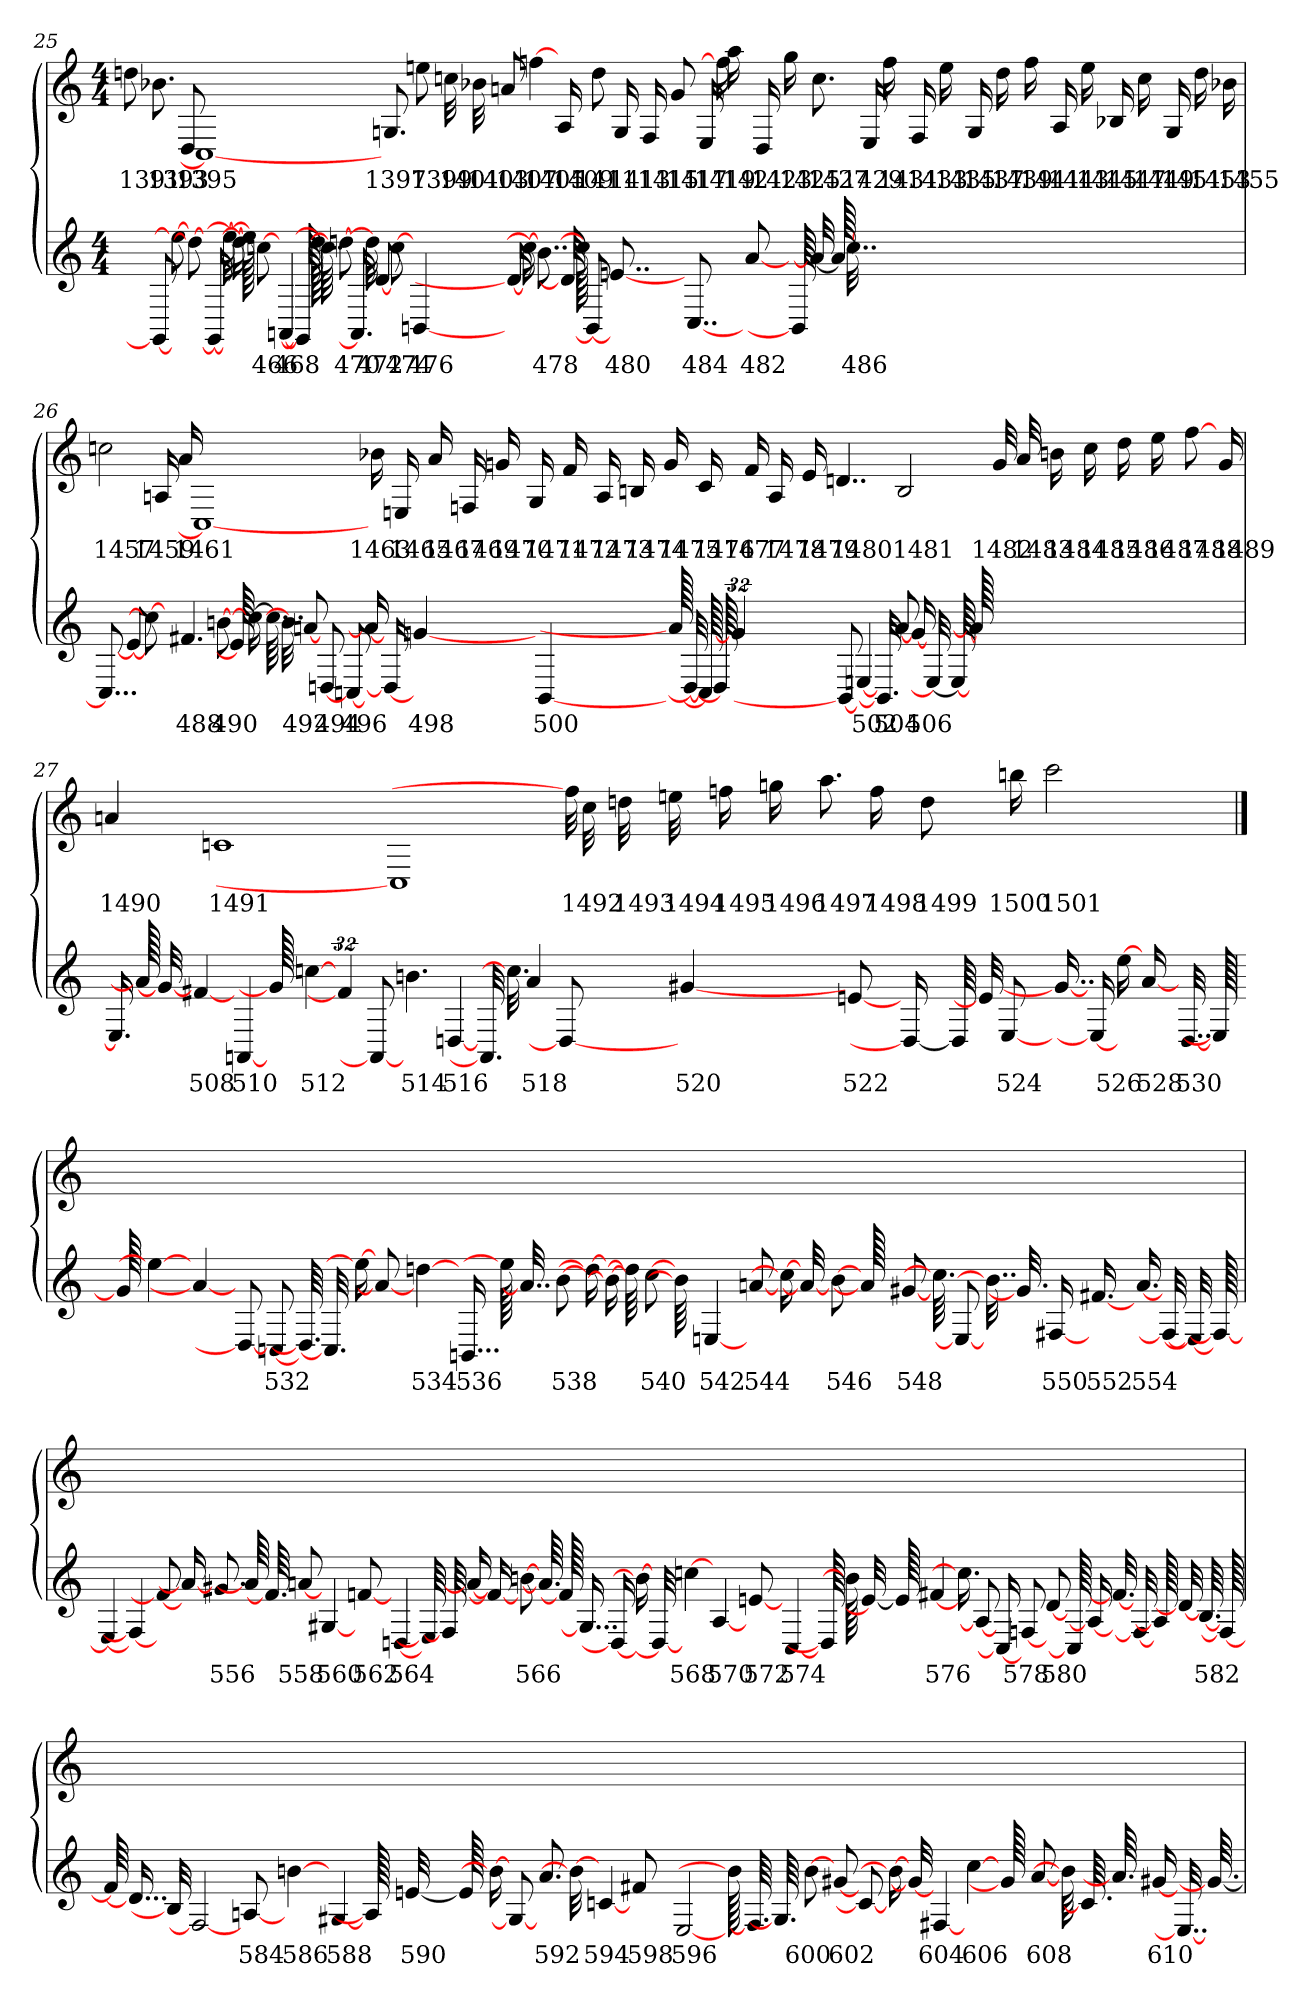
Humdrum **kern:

**kern	**text	**kern	**text
*part2	*part2	*part1	*part1
*staff2	*staff2	*staff1	*staff1
*clefG2	*	*clefG2	*
*M4/4	*	*M4/4	*
=25	=25	=25	=25
8ryy	.	8ddn	1391
8GG_	.	8.b-X	1393
8ee_	.	.	.
.	.	8D	1395
8dd_	.	.	.
.	.	1C_	.
32ryy	.	.	.
16GG_	.	.	.
32ee_	.	.	.
16dd_	.	.	.
128ee]	.	.	.
[8ccn	466	.	.
[4AAn	468	.	.
128GG]	.	.	.
128dd]	.	.	.
64.cc]	.	.	.
[8ddn	470	.	.
16.AA]	.	.	.
32dd]	.	.	.
[8d	472	.	.
.	.	8.Gn	1397
[8cc	474	.	.
[4BBn	476	.	.
.	.	8een	1399
.	.	32ccn	1401
.	.	32b-X	1403
.	.	8an	1407
16d_	.	.	.
16cc_	.	.	.
.	.	[4ffn	1405
8..b	478	.	.
.	.	16A	1409
64.d]	.	.	.
128cc]	.	.	.
8BB_	.	.	.
.	.	8dd	1411
[8..en	480	.	.
.	.	16G	1413
.	.	16F	1415
.	.	8g	1417
[8..C	484	.	.
.	.	16E	1419
.	.	16ff]	.
.	.	16aa	1421
[8a	482	.	.
.	.	16D	1423
.	.	16gg	1425
128BB]	.	.	.
32a_	.	.	.
.	.	8.cc	1427
128a]	.	.	.
[32..cc	486	.	.
2ryy	.	.	.
.	.	16E	1429
.	.	16ff	1431
.	.	16F	1433
.	.	16ee	1435
.	.	16G	1437
.	.	16dd	1439
.	.	16ff	1441
4ryy	.	.	.
.	.	16A	1443
.	.	16ee	1445
.	.	16B-X	1447
.	.	16cc	1449
8ryy	.	.	.
.	.	16G	1451
.	.	16dd	1453
16ryy	.	.	.
.	.	16b-X	1455
32ryy	.	.	.
128ryy	.	.	.
=26	=26	=26	=26
8...C]	.	2ccn	1457
16ryy	.	.	.
8e_	.	.	.
8cc_	.	.	.
.	.	16An	1459
64.ryy	.	.	.
.	.	16a	1461
4.f#X	488	.	.
.	.	1C_	.
[8bn	490	.	.
128e]	.	.	.
16cc_	.	.	.
64.cc]	.	.	.
32.b]	.	.	.
[8an	492	.	.
[8Dn	494	.	.
[8Cn	496	.	.
16a_	.	.	.
.	.	16b-X	1463
16D_	.	.	.
.	.	16En	1465
[4gn	498	.	.
.	.	16a	1467
.	.	16Fn	1469
.	.	16gn	1470
.	.	16G	1471
[4BB	500	.	.
.	.	16f	1472
.	.	16A	1473
.	.	16Bn	1474
.	.	16g	1475
128a]	.	.	.
32D_	.	.	.
128C]	.	16c	1476
128D]	.	.	.
128%31g]	.	.	.
.	.	16f	1477
.	.	16A	1478
.	.	16e	1479
.	.	4..dn	1480
8BB_	.	.	.
[4En	502	.	.
32.BB]	.	.	.
[8a	504	.	.
.	.	2B	1481
[16g	506	.	.
32E_	.	.	.
128E_	.	.	.
128a_	.	.	.
2ryy	.	.	.
.	.	32g	1482
.	.	32a	1483
.	.	16bn	1484
.	.	16cc	1485
.	.	16dd	1486
4ryy	.	.	.
.	.	16ee	1487
.	.	[8ff	1488
.	.	16g	1489
64.ryy	.	.	.
=27	=27	=27	=27
128ryy	.	4an	1490
16.E]	.	.	.
128a]	.	.	.
32g_	.	.	.
[4f#X	508	.	.
.	.	1cn	1491
[4AAn	510	.	.
128g]	.	.	.
[4ccn	512	.	.
128%31f#]	.	.	.
8AA_	.	.	.
.	.	1C]	.
4.bn	514	.	.
[4Dn	516	.	.
32.AA]	.	.	.
32.cc]	.	.	.
4a	518	.	.
8D_	.	.	.
.	.	32ff]	.
.	.	32cc	1492
.	.	32ddn	1493
.	.	32een	1494
[4g#X	520	.	.
.	.	16ffn	1495
.	.	16ggn	1496
.	.	8.aa	1497
[8en	522	.	.
.	.	16ff	1498
16D_	.	.	.
.	.	8dd	1499
64D]	.	.	.
32e]	.	.	.
[8E	524	.	.
.	.	16bbn	1500
.	.	2ccc	1501
16..g#_	.	.	.
16E_	.	.	.
[16ee	526	.	.
[16a	528	.	.
[32..D	530	.	.
128E]	.	.	.
16..ryy	.	.	.
=	==	==	==
16.ryy	.	1ryy	.
128g#]	.	.	.
4ee_	.	.	.
4a_	.	.	.
8D_	.	.	.
[8Cn	532	.	.
64.D]	.	.	.
32.C]	.	.	.
16ee_	.	.	.
8a_	.	.	.
.	.	0ryy	.
[4ddn	534	.	.
16...BBn	536	.	.
128ee]	.	.	.
32..a]	.	.	.
[8b	538	.	.
16dd_	.	.	.
16b_	.	.	.
64dd]	.	.	.
[8cc	540	.	.
64b]	.	.	.
[4En	542	.	.
[8an	544	.	.
16cc_	.	.	.
32a_	.	.	.
[8b	546	.	.
128a]	.	.	.
[8g#X	548	.	.
64.cc]	.	.	.
8E_	.	.	.
32..b]	.	.	.
32.g#]	.	.	.
[16F#X	550	.	.
[16.f#X	552	.	.
.	.	128%31ryy	.
[16.a	554	.	.
32F#_	.	.	.
32E_	.	.	.
128F#_	.	.	.
=	=	=	=
32.ryy	.	1ryy	.
4E_	.	.	.
4F#_	.	.	.
8f#_	.	.	.
16a_	.	.	.
8.g#X	556	.	.
64a]	.	.	.
64.f#]	.	.	.
[8an	558	.	.
.	.	0ryy	.
[4G#X	560	.	.
[8fn	562	.	.
[4Dn	564	.	.
64E]	.	.	.
64F#]	.	.	.
16a_	.	.	.
16f_	.	.	.
[8bn	566	.	.
64.a]	.	.	.
128f]	.	.	.
16...G#]	.	.	.
16D_	.	.	.
16b_	.	.	.
32D_	.	.	.
[4ccn	568	.	.
[4A	570	.	.
[8en	572	.	.
[4C	574	.	.
.	.	1ryy	.
128D]	.	.	.
128b]	.	.	.
32e_	.	.	.
128e]	.	.	.
[4f#X	576	.	.
16.cc]	.	.	.
8A_	.	.	.
16C_	.	.	.
[8Fn	578	.	.
[8d	580	.	.
.	.	8ryy	.
128C]	.	.	.
16A_	.	.	.
32.f#_	.	.	.
32F_	.	16ryy	.
128A]	.	.	.
32d_	.	.	.
.	.	32ryy	.
[64.B	582	.	.
128F_	.	128ryy	.
=	=	=	=
32.ryy	.	1ryy	.
64f#]	.	.	.
16...d]	.	.	.
32B]	.	.	.
2F_	.	.	.
[8An	584	.	.
[4bn	586	.	.
.	.	0ryy	.
[4G#X	588	.	.
128A]	.	.	.
[32en	590	.	.
128e]	.	.	.
16b_	.	.	.
8G#_	.	.	.
8.a	592	.	.
32b_	.	.	.
[4cn	594	.	.
8f#X	598	.	.
[2E	596	.	.
128b]	.	.	.
64.F]	.	.	.
64.G#]	.	.	.
[8b	600	.	.
[8g#X	602	.	.
8c_	.	.	.
.	.	1ryy	.
16b_	.	.	.
32g#_	.	.	.
[4F#X	604	.	.
[4cc	606	.	.
128g#]	.	.	.
[8a	608	.	.
64b]	.	.	.
64.c]	.	.	.
64.a]	.	.	.
[16g#X	610	.	.
32..E_	.	.	.
64.g#_	.	64.ryy	.
=	=	=	=
*-	*-	*-	*-
